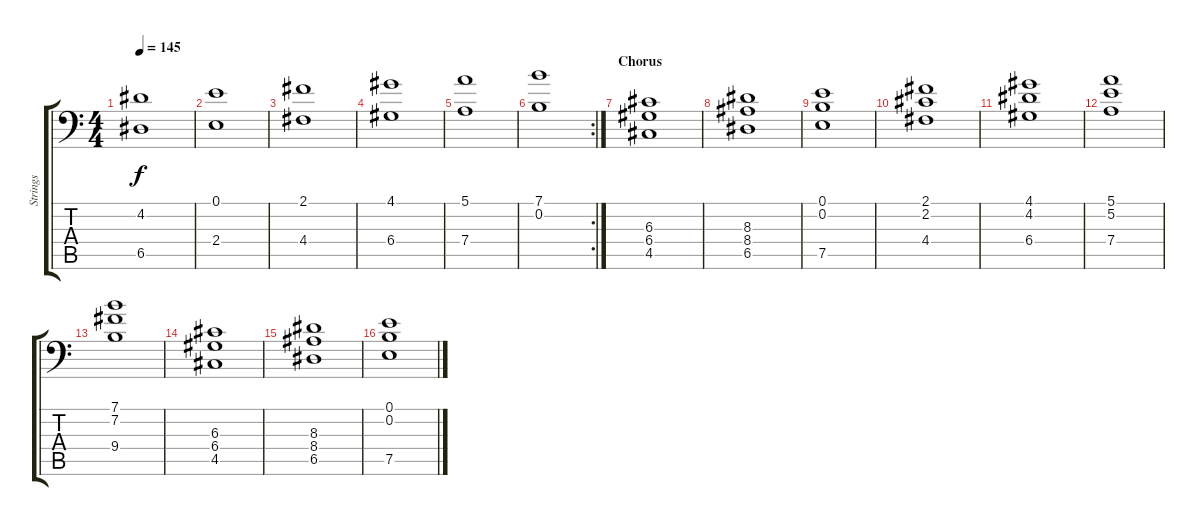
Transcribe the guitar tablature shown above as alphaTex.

\track ("Strings" "Strings") {instrument stringensemble2}
\staff {score tabs}
\tuning (E4 B3 G3 D3 A2 G0) {hide}
\ts (4 4)
\tempo 145
\clef f4
\ks c
(4.2 6.5).1{dy f} |
(0.1 2.4).1 |
(2.1 4.4).1 |
(4.1 6.4).1 |
(5.1 7.4).1 |
\rc 2
(7.1 0.2).1 |
\section ("" "Chorus")
(6.3 6.4 4.5).1{volume 13 instrument stringensemble2} |
(8.3 8.4 6.5).1 |
(0.1 0.2 7.5).1 |
(2.1 2.2 4.4).1 |
(4.1 4.2 6.4).1 |
(5.1 5.2 7.4).1 |
(7.1 7.2 9.4).1 |
(6.3 6.4 4.5).1 |
(8.3 8.4 6.5).1 |
(0.1 0.2 7.5).1
